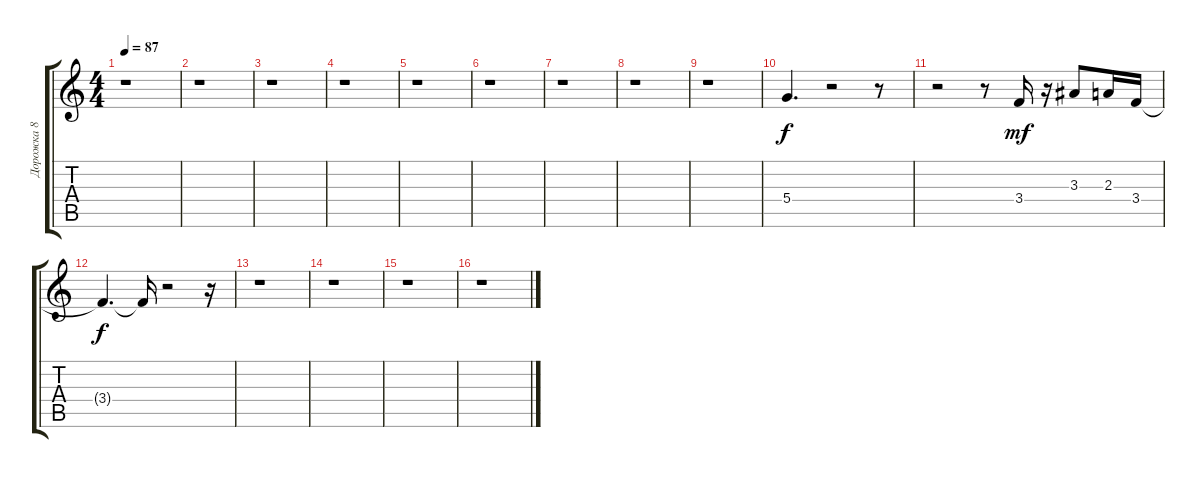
\track ("Дорожка 8" "Дорожка 8") {instrument electricguitarclean}
\staff {score tabs}
\tuning (E4 B3 G3 D3 A2 E2) {hide}
\ts (4 4)
\tempo 87
\clef g2
\ks c
r.1{dy f} |
r.1 |
r.1 |
r.1 |
r.1 |
r.1 |
r.1 |
r.1 |
r.1 |
5.4.4{d} r.2 r.8 |
r.2 r.8 3.4.16{dy mf} r.16 3.3.8 2.3.16 3.4.16 |
3.4{t}.4{d dy f} 3.4{t}.16 r.2 r.16 |
r.1 |
r.1 |
r.1 |
r.1
